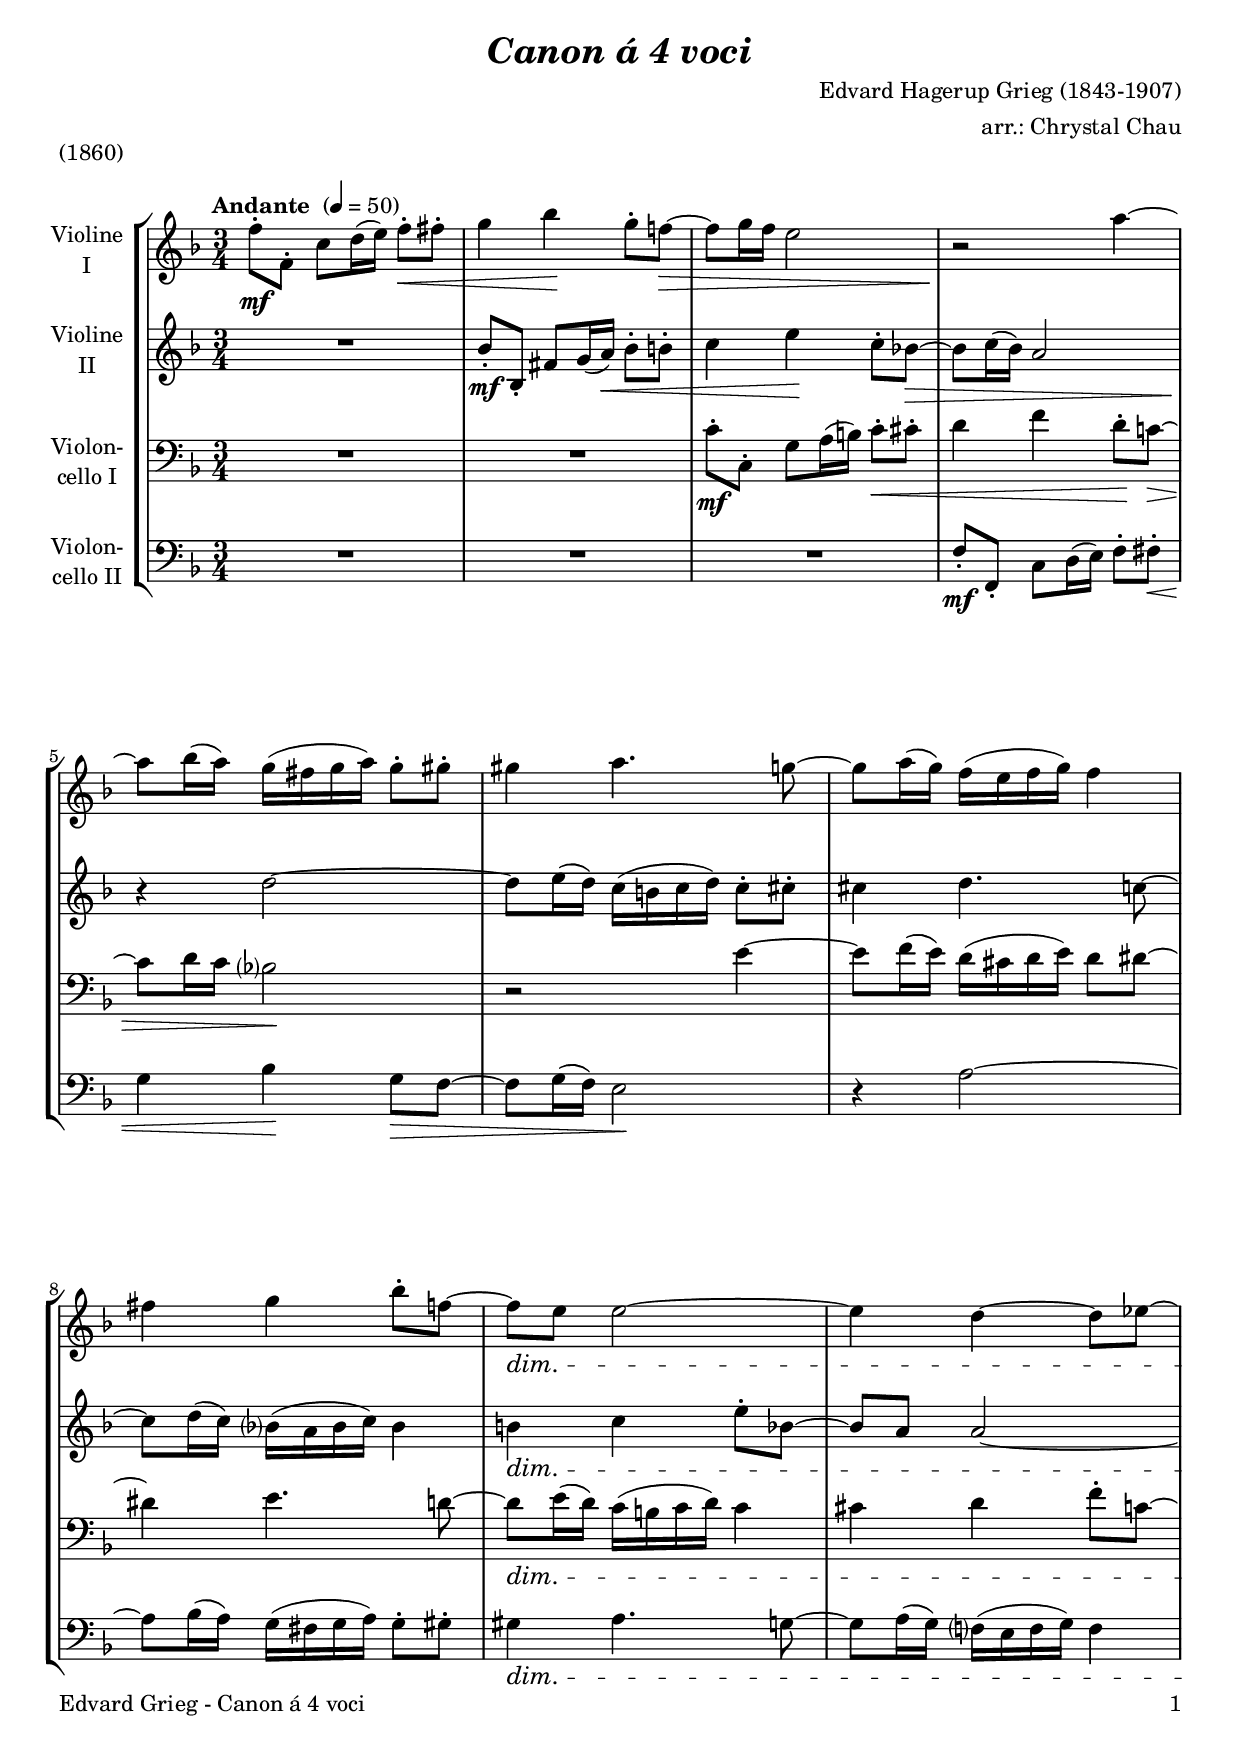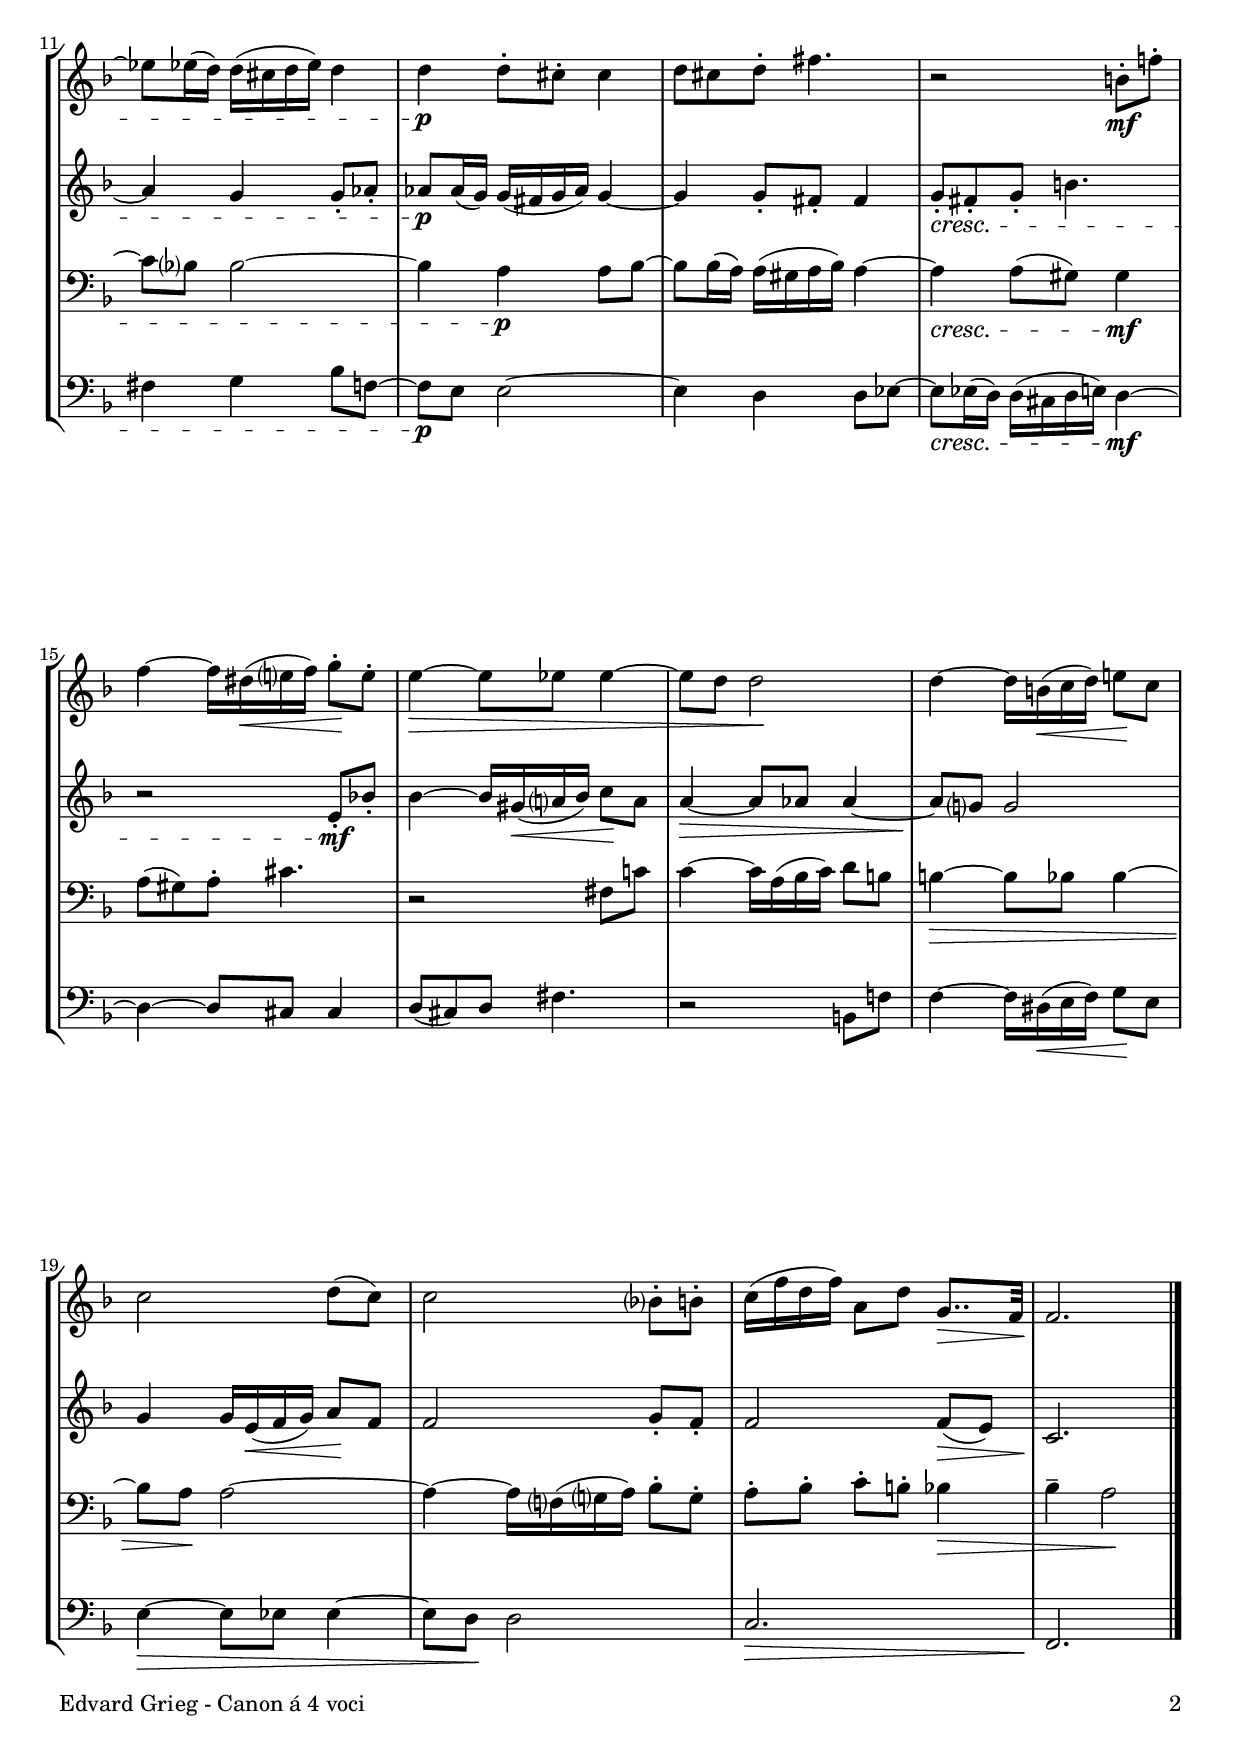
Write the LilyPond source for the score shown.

\version "2.22.0"
\include "deutsch.ly"

#(set-global-staff-size 19.5)

\header {
  title     = \markup \bold \italic "Canon á 4 voci"
  composer  = "Edvard Hagerup Grieg (1843-1907)"
  arranger  = "arr.: Chrystal Chau"
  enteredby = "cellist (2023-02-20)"
  piece     = "(1860)"
}

voiceconsts = {
  \key c \major
  \time 3/4
  \clef "treble"
%  \numericTimeSignature
  \compressEmptyMeasures
  % Set default beaming for all staves
%  \set Timing.beamExceptions = #'()
%  \set Timing.baseMoment     = #(ly:make-moment 1 4)
%  \set Timing.beatStructure  = #'(1 1 1)
  \tempo "Andante " 4=50
}

mist = "string ensemble 1"
mivl = "violin"
miba = "cello"
mipz = "pizzicato strings"

atem = \mark \markup \box \italic "a tempo"
legg = \markup \italic "leggiero"
rall = \mark \markup \box \italic "rall."
rit  = \mark \markup \box \italic "rit."

va = \relative c''' {
  \voiceconsts

  c8-.\mf c,-. g' a16( h) c8-.\< cis-.
  d4 f\! d8-. c!~\>
  c d16 c h2
  r\! e4~

  e8 f16( e) d( cis d e) d8-. dis-.
  dis4 e4. d8~
  d e16( d) c( h c d) c4
  cis d f8-. c~

  c\dim h h2~
  h4 a~ a8 b~
  b b16( a) a( gis a b) a4
  a\p a8-. gis-. gis4
  a8 gis a-. cis4.

  r2 fis,8-.\mf c'!-.
  c4~ c16 ais(\< h? c) d8-.\! h-.
  h4~\> h8 b b4~
  b8 a a2\!
  a4~ a16 fis(\< g a) h!8\! g

  g2 a8( g)
  g2 f?8-. fis-.
  g16( c a c) e,8 a d,8..\> c32
  c2.\! \bar "|."
}

vb = \relative c'' {
  \voiceconsts

  R2.
  f8-.\mf f,-. cis' d16( e)\< f8-. fis-.
  g4 h\! g8-. f!~\>
  f g16( f) e2

  r4\! a2~
  a8 h16( a) g( fis g a) g8-. gis-.
  gis4 a4. g8~
  g a16( g) f?( e f g) f4
  fis\dim g h8-. f~

  f e e2~
  e4 d d8-. es-.
  es\p es16( d) d( cis d es) d4~
  d d8-. cis-. cis4
  d8-.\cresc cis-. d-. fis4.

  r2 h,8-.\mf f'!-.
  f4~ f16 dis(\< e? f) g8\! e
  e4~\> e8 es es4~
  es8\! d? d2
  d4 d16 h(\< c d) e8\! c

  c2 d8-. c-.
  c2 c8(\> h)
  g2.\! \bar "|."
}

vc = \relative c'' {
  \voiceconsts
  \clef "bass"
  
  R2.*2
  g8-.\mf g,-. d' e16( fis) g8-.\< gis-.
  a4 c a8-.\! g!~\>
  g a16 g f?2\!

  r h4~
  h8 c16( h) a( gis a h) a8 ais~
  ais4 h4. a8~
  a\dim h16( a) g( fis g a) g4

  gis a c8-. g~
  g f? f2~
  f4 e\p e8 f~
  f f16( e) e( dis e f) e4~
  e\cresc e8( dis) dis4\mf

  e8( dis) e-. gis4.
  r2 cis,8 g'!
  g4~ g16 e( f g) a8 fis
  fis4~\> fis8 f f4~
  f8 e\! e2~
  
  e4~ e16 c?( d? e) f8-. d-.
  e-. f-. g[-. fis]-. f4\>
  f-- e2\! \bar "|."
}

vd = \relative c' {
  \voiceconsts
  \clef "bass"

  R2.*3
  c8-.\mf c,-. g' a16( h) c8-. cis-.\<
  d4 f\! d8\> c~
  c d16( c) h2\!

  r4 e2~
  e8 f16( e) d( cis d e) d8-. dis-.
  dis4\dim e4. d8~
  d e16( d) c?( h c d) c4

  cis d f8 c~
  c\p h h2~
  h4 a a8 b~
  b\cresc b16( a) a( gis a h) a4~\mf
  a~ a8 gis gis4

  a8( gis) a cis4.
  r2 fis,8 c'!
  c4~ c16 ais(\< h c) d8\! h
  h4~\> h8 b b4~

  b8 a\! a2
  g2.\>
  c,\! \bar "|."
}


music = \new StaffGroup <<
      \new Staff {
	\set Staff.midiInstrument = \mivl
	\set Staff.instrumentName = \markup \center-column { "Violine" "I" }
	\transpose  c f, { \va }
      }

      \new Staff {
	\set Staff.midiInstrument = \mivl
	\set Staff.instrumentName = \markup \center-column { "Violine" "II" }
	\transpose  c f, { \vb }
      }

      \new Staff {
	\set Staff.midiInstrument = \miba
	\set Staff.instrumentName = \markup \center-column { "Violon-" "cello I" }
	\transpose  c f, { \vc }
      }

      \new Staff {
	\set Staff.midiInstrument = \miba
	\set Staff.instrumentName = \markup \center-column { "Violon-" "cello II" }
	\transpose  c f, { \vd }
      }
>>

\book {
   \paper {
    print-page-number = ##t
    print-first-page-number = ##t
    ragged-last-bottom = ##f
    oddHeaderMarkup = \markup \null
    evenHeaderMarkup = \markup \null
    oddFooterMarkup = \markup {
      \fill-line {
        \on-the-fly #print-page-number-check-first
        "Edvard Grieg - Canon á 4 voci" \fromproperty #'page:page-number-string
      }
    }
    evenFooterMarkup = \oddFooterMarkup
  } \score {
    \music
    \layout {}
  }

  \score {
    \unfoldRepeats \music

    \midi {
      \context {
        \Score
      }
    }
  }
}